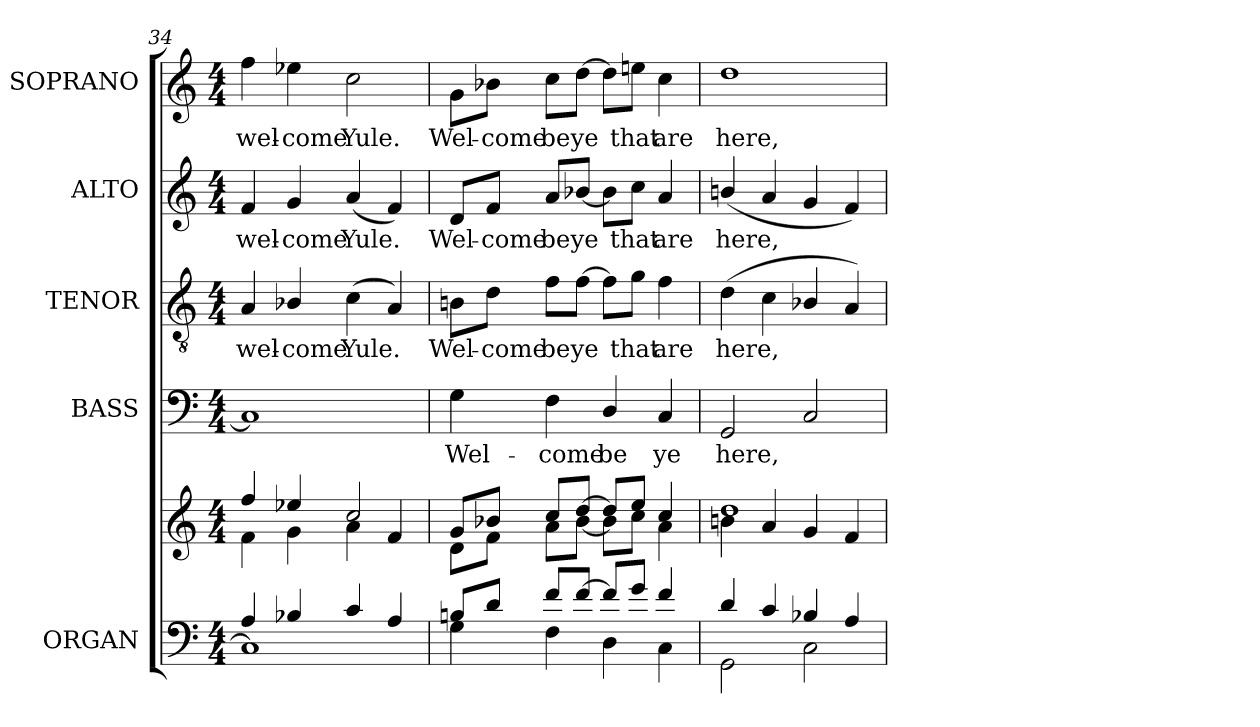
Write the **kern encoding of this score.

**kern	**kern	**kern	**text	**kern	**text	**kern	**text	**kern	**text
*part5	*part5	*part4	*part4	*part3	*part3	*part2	*part2	*part1	*part1
*staff6	*staff5	*staff4	*staff4	*staff3	*staff3	*staff2	*staff2	*staff1	*staff1
*I"ORGAN	*	*I"BASS	*	*I"TENOR	*	*I"ALTO	*	*I"SOPRANO	*
*	*	*I'B.	*	*I'T.	*	*I'A.	*	*I'S.	*
!!LO:LB:g=z
*clefF4	*clefG2	*clefF4	*	*clefGv2	*	*clefG2	*	*clefG2	*
*	*	*	*	*ITrd7c12	*	*	*	*	*
*k[]	*k[]	*k[]	*	*k[]	*	*k[]	*	*k[]	*
*C:	*C:	*C:	*	*C:	*	*C:	*	*C:	*
*M4/4	*M4/4	*M4/4	*	*M4/4	*	*M4/4	*	*M4/4	*
=34	=34	=34	=34	=34	=34	=34	=34	=34	=34
*^	*^	*	*	*	*	*	*	*	*
!	!	!	!	!	!	!	!LO:LY:b:color=#000000	!	!	!	!
!	!	!	!	!	!	!	!	!	!LO:LY:b:color=#000000	!	!
!	!	!	!	!	!	!	!	!	!	!	!LO:LY:b:color=#000000
4Ai/	1Ci]	4ffi/	4fi\	1Ci]	.	4AAi/	wel-	4fi/	wel-	4ffi\	wel-
!	!	!	!	!	!	!	!LO:LY:b:color=#000000	!	!	!	!
!	!	!	!	!	!	!	!	!	!LO:LY:b:color=#000000	!	!
!	!	!	!	!	!	!	!	!	!	!	!LO:LY:b:color=#000000
4B-Xi/	.	4ee-Xi/	4gi\	.	.	4BB-Xi/	-come	4gi/	-come	4ee-Xi\	-come
!	!	!	!	!	!	!	!LO:LY:b:color=#000000	!	!	!	!
!	!	!	!	!	!	!	!	!	!LO:LY:b:color=#000000	!	!
!	!	!	!	!	!	!	!	!	!	!	!LO:LY:b:color=#000000
4ci/	.	2cci/	4ai\	.	.	(4Ci\	Yule.	(4ai/	Yule.	2cci\	Yule.
4Ai/	.	.	4fi/	.	.	4AAi/)	.	4fi/)	.	.	.
=35	=35	=35	=35	=35	=35	=35	=35	=35	=35	=35	=35
!	!	!	!	!	!LO:LY:b:color=#000000	!	!	!	!	!	!
!	!	!	!	!	!	!	!LO:LY:b:color=#000000	!	!	!	!
!	!	!	!	!	!	!	!	!	!LO:LY:b:color=#000000	!	!
*	*	*	*	*	*	*	*	*	*	*MM140	*
!	!	!	!	!	!	!	!	!	!	!	!LO:LY:b:color=#000000
8Bni/L	4Gi\	8gi/L	8di\L	4Gi\	Wel-	8BBni\L	Wel-	8di/L	Wel-	8gi\L	Wel-
!	!	!	!	!	!	!	!LO:LY:b:color=#000000	!	!	!	!
!	!	!	!	!	!	!	!	!	!LO:LY:b:color=#000000	!	!
!	!	!	!	!	!	!	!	!	!	!	!LO:LY:b:color=#000000
8di/J	.	8b-Xi/J	8fi\J	.	.	8Di\J	-come	8fi/J	-come	8b-Xi\J	-come
!	!	!	!	!	!LO:LY:b:color=#000000	!	!	!	!	!	!
!	!	!	!	!	!	!	!LO:LY:b:color=#000000	!	!	!	!
!	!	!	!	!	!	!	!	!	!LO:LY:b:color=#000000	!	!
!	!	!	!	!	!	!	!	!	!	!	!LO:LY:b:color=#000000
8fi/L	4Fi\	8cci/L	8ai\L	4Fi\	-come	8Fi\L	be	8ai/L	be	8cci\L	be
!	!	!	!	!	!	!	!LO:LY:b:color=#000000	!	!	!	!
!	!	!	!	!	!	!	!	!	!LO:LY:b:color=#000000	!	!
!	!	!	!	!	!	!	!	!	!	!	!LO:LY:b:color=#000000
[8fi/J	.	[8ddi/J	[8b-i\J	.	.	[8Fi\J	ye	[8b-Xi/J	ye	[8ddi\J	ye
!	!	!	!	!	!LO:LY:b:color=#000000	!	!	!	!	!	!
8fi/L]	4Di\	8ddi/L]	8b-i\L]	4Di/	be	8Fi\L]	.	8b-i\L]	.	8ddi\L]	.
!	!	!	!	!	!	!	!LO:LY:b:color=#000000	!	!	!	!
!	!	!	!	!	!	!	!	!	!LO:LY:b:color=#000000	!	!
!	!	!	!	!	!	!	!	!	!	!	!LO:LY:b:color=#000000
8gi/J	.	8eei/J	8cci\J	.	.	8Gi\J	that	8cci\J	that	8eeni\J	that
!	!	!	!	!	!LO:LY:b:color=#000000	!	!	!	!	!	!
!	!	!	!	!	!	!	!LO:LY:b:color=#000000	!	!	!	!
!	!	!	!	!	!	!	!	!	!LO:LY:b:color=#000000	!	!
!	!	!	!	!	!	!	!	!	!	!	!LO:LY:b:color=#000000
4fi/	4Ci\	4cci/	4ai\	4Ci/	ye	4Fi\	are	4ai/	are	4cci\	are
=36	=36	=36	=36	=36	=36	=36	=36	=36	=36	=36	=36
!	!	!	!	!	!LO:LY:b:color=#000000	!	!	!	!	!	!
!	!	!	!	!	!	!	!LO:LY:b:color=#000000	!	!	!	!
!	!	!	!	!	!	!	!	!	!LO:LY:b:color=#000000	!	!
!	!	!	!	!	!	!	!	!	!	!	!LO:LY:b:color=#000000
4di/	2GGi\	1ddi	4bni\	2GGi/	here,	(4Di\	here,	(4bni/	here,	1ddi	here,
4ci/	.	.	4ai/	.	.	4Ci\	.	4ai/	.	.	.
4B-Xi/	2Ci\	.	4gi/	2Ci/	.	4BB-Xi/	.	4gi/	.	.	.
4Ai/	.	.	4fi/	.	.	4AAi/)	.	4fi/)	.	.	.
*v	*v	*	*	*	*	*	*	*	*	*	*
*	*v	*v	*	*	*	*	*	*	*	*
=	=	=	=	=	=	=	=	=	=
*-	*-	*-	*-	*-	*-	*-	*-	*-	*-
